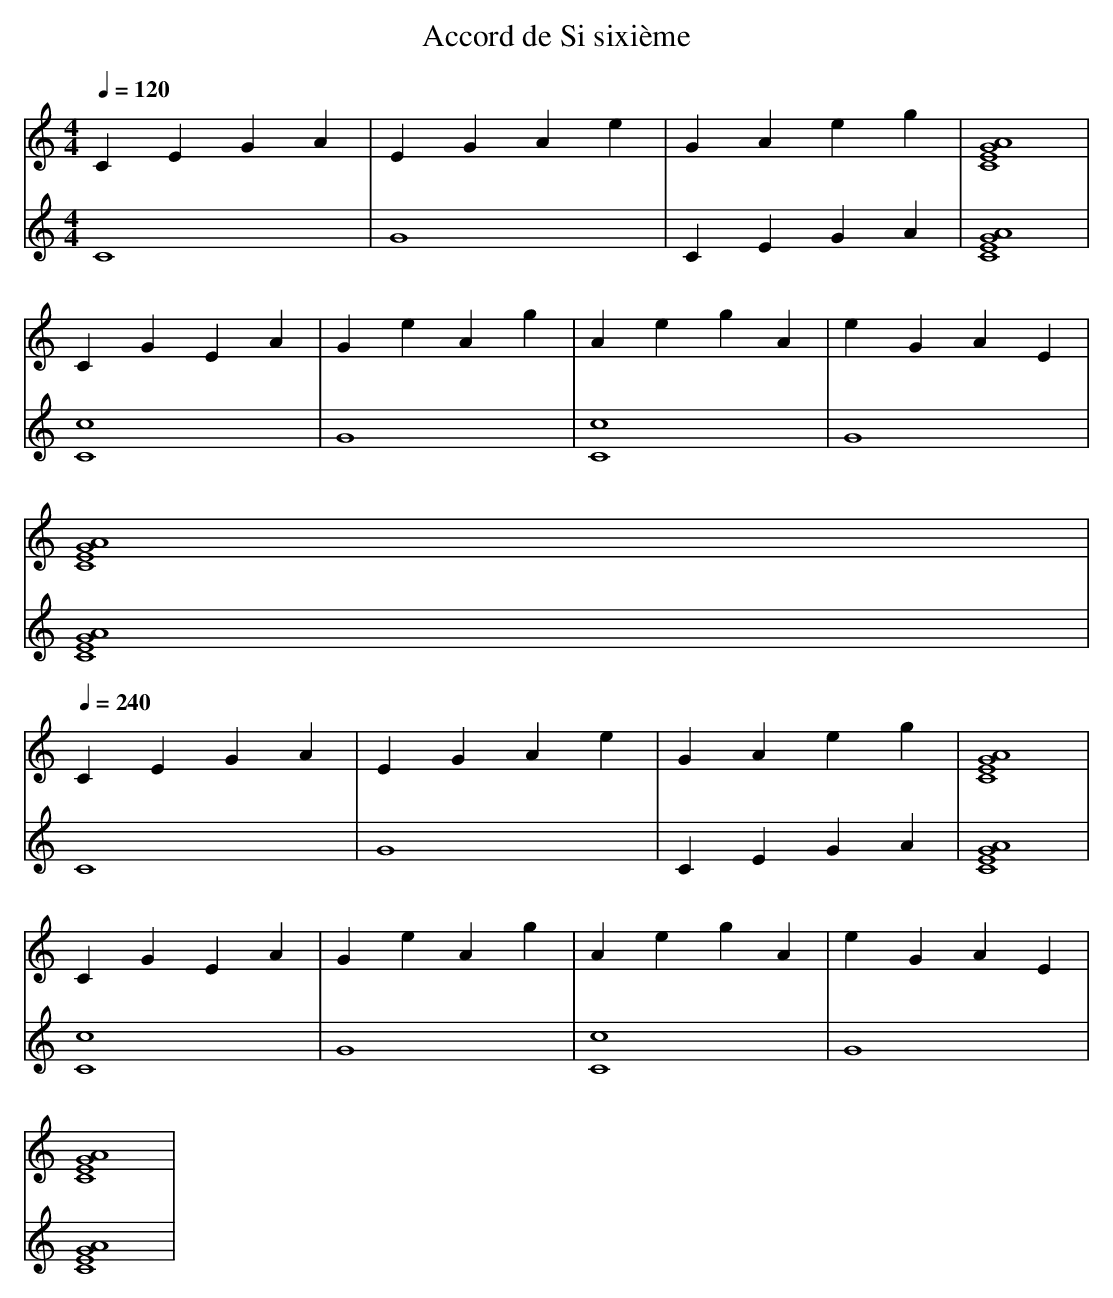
X:1
T:Accord de Si sixième
M: 4/4
L: 1/4
Q:1/4=120
K:C
V:1
C E G A | E G A e | G A e g | [C4 E4 G4 A4] |
C G E A | G e A g | A e g A | e G A E |
[C4 E4 G4 A4] |
Q:1/4=240
C E G A | E G A e | G A e g | [C4 E4 G4 A4] |
C G E A | G e A g | A e g A | e G A E |
[C4 E4 G4 A4] |
V:2
C4 | G4 | C E G A | [C4 E4 G4 A4] |
[C4 c4] | G4 | [C4 c4] | G4 |
[C4 E4 G4 A4] |
Q:1/4=240
C4 | G4 | C E G A | [C4 E4 G4 A4] |
[C4 c4] | G4 | [C4 c4] | G4 |
[C4 E4 G4 A4] |
